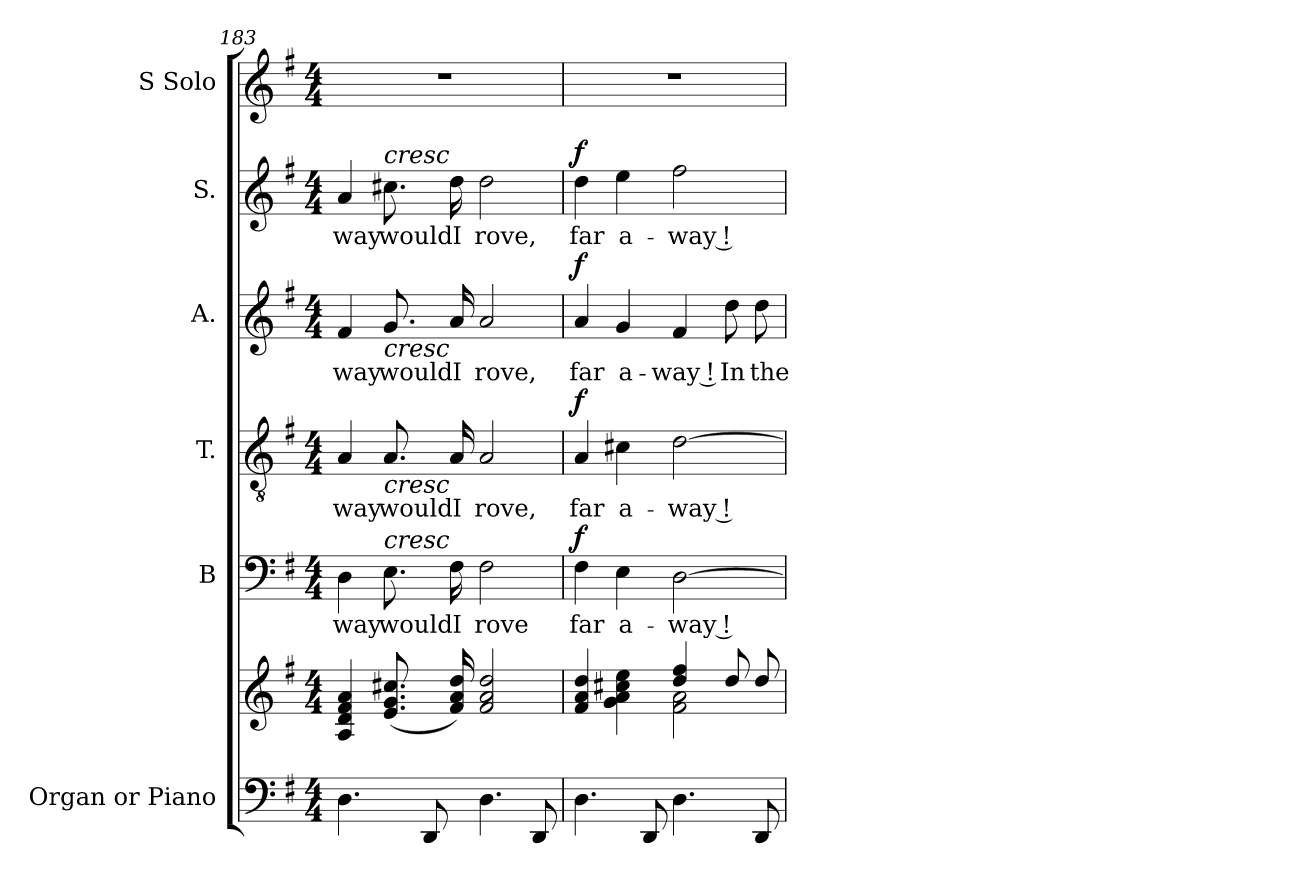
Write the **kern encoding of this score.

**kern	**kern	**kern	**text	**dynam	**kern	**text	**dynam	**kern	**text	**dynam	**kern	**text	**dynam	**kern
*part6	*part6	*part5	*part5	*part5	*part4	*part4	*part4	*part3	*part3	*part3	*part2	*part2	*part2	*part1
*staff7	*staff6	*staff5	*staff5	*staff5	*staff4	*staff4	*staff4	*staff3	*staff3	*staff3	*staff2	*staff2	*staff2	*staff1
*I"Organ or  Piano	*	*I"B	*	*	*I"T.	*	*	*I"A.	*	*	*I"S.	*	*	*I"S    Solo
*	*	*I'B.	*	*	*I'T.	*	*	*I'A.	*	*	*I'S.	*	*	*I'S.
*clefF4	*clefG2	*clefF4	*	*	*clefGv2	*	*	*clefG2	*	*	*clefG2	*	*	*clefG2
*	*	*	*	*	*ITrd7c12	*	*	*	*	*	*	*	*	*
*k[f#]	*k[f#]	*k[f#]	*	*	*k[f#]	*	*	*k[f#]	*	*	*k[f#]	*	*	*k[f#]
*G:	*G:	*G:	*	*	*G:	*	*	*G:	*	*	*G:	*	*	*G:
*M4/4	*M4/4	*M4/4	*	*	*M4/4	*	*	*M4/4	*	*	*M4/4	*	*	*M4/4
=183	=183	=183	=183	=183	=183	=183	=183	=183	=183	=183	=183	=183	=183	=183
4.D\	4A/ 4d/ 4f#/ 4a/	4D\	-way	.	4AA/	-way	.	4f#/	-way	.	4a/	-way	.	1r
!	!	!	!	!	!	!	!	!	!	!	!LO:TX:a:i:t=cresc	!	!	!
!	!	!	!	!	!	!	!	!LO:TX:b:i:t=cresc	!	!	!	!	!	!
!	!	!	!	!	!LO:TX:b:i:t=cresc	!	!	!	!	!	!	!	!	!
!	!	!LO:TX:a:i:t=cresc	!	!	!	!	!	!	!	!	!	!	!	!
.	(8.e/ 8.g/ 8.cc#X/	8.E\	would	.	8.AA/	would	.	8.g/	would	.	8.cc#X\	would	.	.
8DD/	.	.	.	.	.	.	.	.	.	.	.	.	.	.
.	16f#/ 16a/ 16dd/)	16F#\	I	.	16AA/	I	.	16a/	I	.	16dd\	I	.	.
4.D\	2f#/ 2a/ 2dd/	2F#\	rove	.	2AA/	rove,	.	2a/	rove,	.	2dd\	rove,	.	.
8DD/	.	.	.	.	.	.	.	.	.	.	.	.	.	.
=184	=184	=184	=184	=184	=184	=184	=184	=184	=184	=184	=184	=184	=184	=184
*	*^	*	*	*	*	*	*	*	*	*	*	*	*	*
!	!	!	!	!	!LO:DY:a	!	!	!LO:DY:a	!	!	!LO:DY:a	!	!	!LO:DY:a	!
4.D\	4f#/ 4a/ 4dd/	2ryy	4F#\	far	f	4AA/	far	f	4a/	far	f	4dd\	far	f	1r
.	4g\ 4a\ 4cc#X\ 4ee\	.	4E\	a-	.	4C#X\	a-	.	4g/	a-	.	4ee\	a-	.	.
8DD/	.	.	.	.	.	.	.	.	.	.	.	.	.	.	.
4.D\	4dd/ 4ff#/	2f#\ 2a\	[2D\	-way !	.	[2D\	-way !	.	4f#/	-way !	.	2ff#\	-way !	.	.
.	8dd/	.	.	.	.	.	.	.	8dd\	In	.	.	.	.	.
8DD/	8dd/	.	.	.	.	.	.	.	8dd\	the	.	.	.	.	.
*	*v	*v	*	*	*	*	*	*	*	*	*	*	*	*	*
=	=	=	=	=	=	=	=	=	=	=	=	=	=	=
*-	*-	*-	*-	*-	*-	*-	*-	*-	*-	*-	*-	*-	*-	*-
